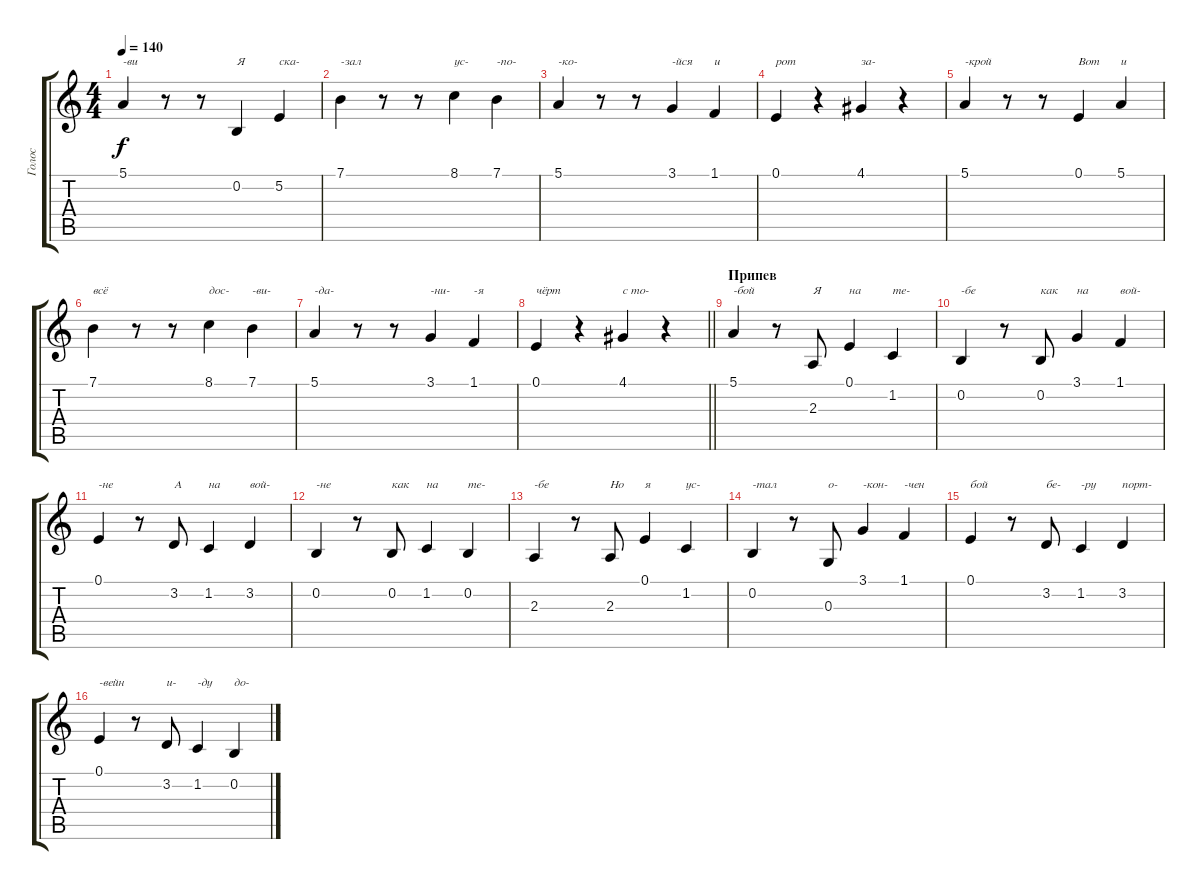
\track ("Голос" "Голос") {solo instrument lead8bassandlead}
\staff {score tabs}
\tuning (E4 B3 G3 D3 A2 E2) {hide}
\ts (4 4)
\tempo 140
\clef g2
\ks c
5.1.4{txt "-ви" dy f} r.8 r.8 0.2.4{txt "Я"} 5.2.4{txt "ска-"} |
7.1.4{txt "-зал"} r.8 r.8 8.1.4{txt "ус-"} 7.1.4{txt "-по-"} |
5.1.4{txt "-ко-"} r.8 r.8 3.1.4{txt "-йся"} 1.1.4{txt "и"} |
0.1.4{txt "рот"} r.4 4.1.4{txt "за-"} r.4 |
5.1.4{txt "-крой"} r.8 r.8 0.1.4{txt "Вот"} 5.1.4{txt "и"} |
7.1.4{txt "всё"} r.8 r.8 8.1.4{txt "дос-"} 7.1.4{txt "-ви-"} |
5.1.4{txt "-да-"} r.8 r.8 3.1.4{txt "-ни-"} 1.1.4{txt "-я"} |
\barLineRight lightlight
0.1.4{txt "чёрт"} r.4 4.1.4{txt "с то-"} r.4 |
\section ("" "Припев ")
5.1.4{txt "-бой"} r.8 2.3.8{txt "Я"} 0.1.4{txt "на"} 1.2.4{txt "те-"} |
0.2.4{txt "-бе"} r.8 0.2.8{txt "как"} 3.1.4{txt "на"} 1.1.4{txt "вой-"} |
0.1.4{txt "-не"} r.8 3.2.8{txt "А"} 1.2.4{txt "на"} 3.2.4{txt "вой-"} |
0.2.4{txt "-не"} r.8 0.2.8{txt "как"} 1.2.4{txt "на"} 0.2.4{txt "те-"} |
2.3.4{txt "-бе"} r.8 2.3.8{txt "Но"} 0.1.4{txt "я"} 1.2.4{txt "ус-"} |
0.2.4{txt "-тал"} r.8 0.3.8{txt "о-"} 3.1.4{txt "-кон-"} 1.1.4{txt "-чен"} |
0.1.4{txt "бой"} r.8 3.2.8{txt "бе-"} 1.2.4{txt "-ру"} 3.2.4{txt "порт-"} |
0.1.4{txt "-вейн"} r.8 3.2.8{txt "и-"} 1.2.4{txt "-ду"} 0.2.4{txt "до-"}
